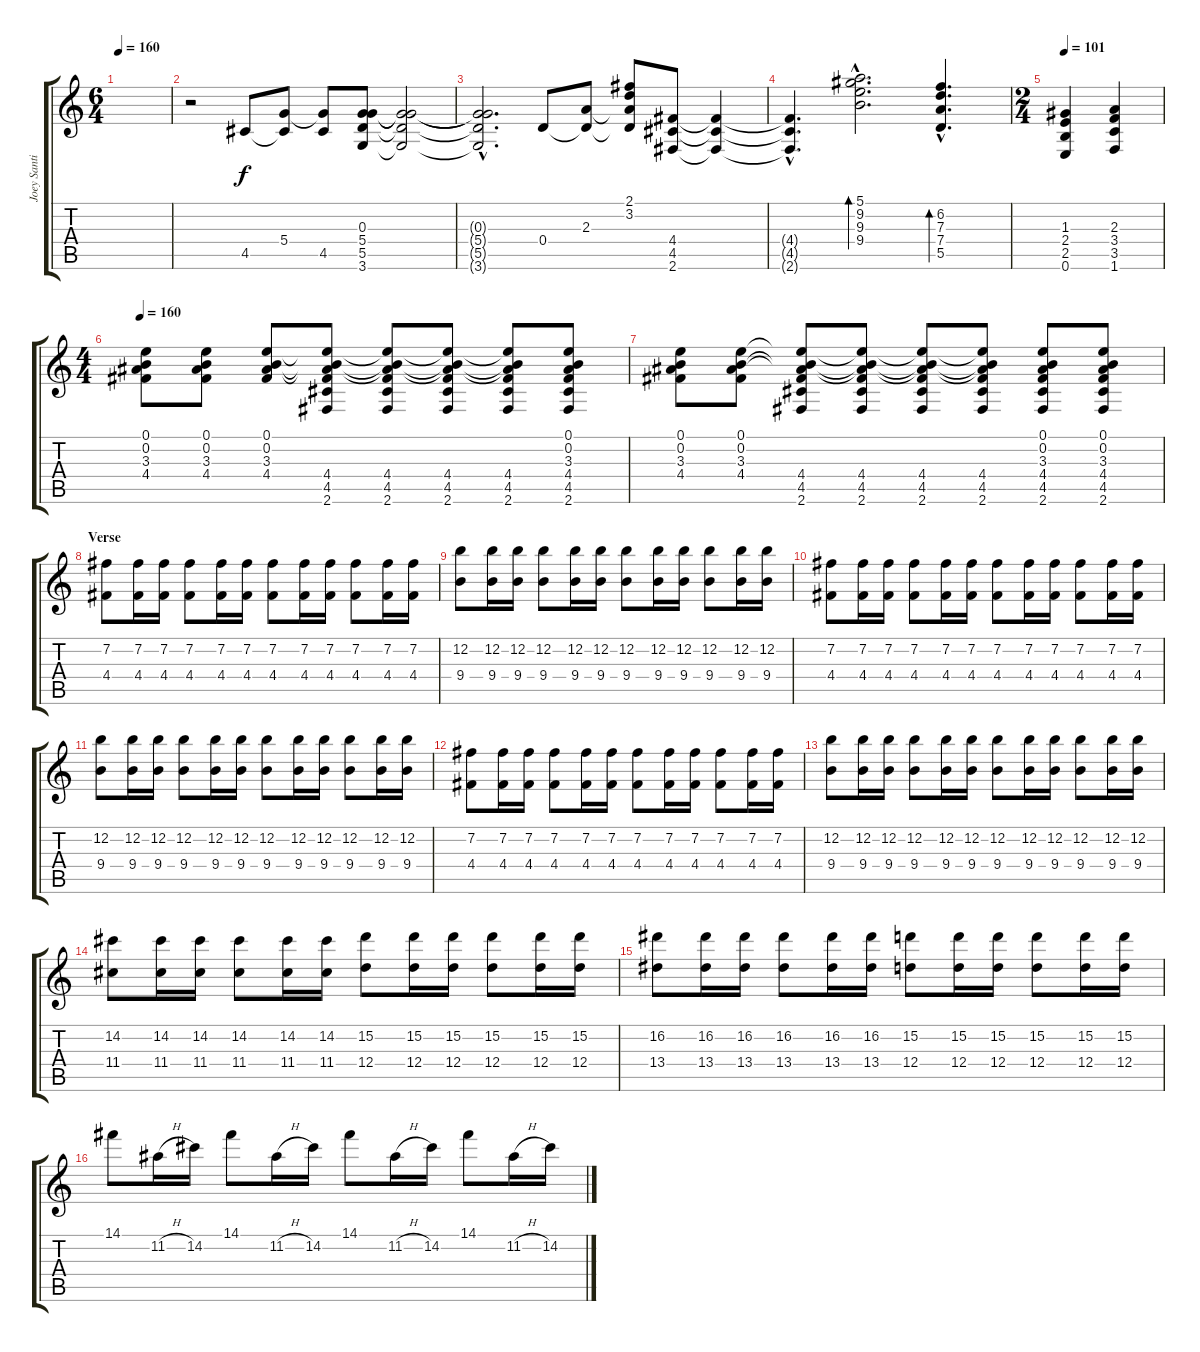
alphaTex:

\track ("Joey Santiago" "Joey Santi") {instrument distortionguitar}
\staff {score tabs}
\tuning (E4 B3 G3 D3 A2 E2) {hide}
\ts (6 4)
\tempo 160
\tempo 80
\tempo 160
\clef g2
\ks c
|
r.2 4.5.8 (5.4 4.5{t}).8 (5.4{t} 4.5).8 (0.3 5.4 5.5 3.6).8 (0.3{t} 5.4{t} 5.5{t} 3.6{t}).2{volume 2} |
(0.3{hac t} 5.4{hac t} 5.5{hac t} 3.6{hac t}).2{d} 0.4.8{volume 13} (2.3 0.4{t}).8 (2.1 3.2 2.3{t} 0.4{t}).8 (4.4 4.5 2.6).8 (4.4{t} 4.5{t} 2.6{t}).4{volume 8} |
(4.4{hac t} 4.5{hac t} 2.6{hac t}).4{d} (5.1{hac} 9.2{hac} 9.3{hac} 9.4{hac}).2{d bd 120 volume 10} (6.2{hac} 7.3{hac} 7.4{hac} 5.5{hac}).4{d bd 120} |
\ts (2 4)
\tempo 140
\tempo 101
(1.3 2.4 2.5 0.6).4 (2.3 3.4 3.5 1.6).4 |
\ts (4 4)
\tempo 160
(0.1 0.2 3.3 4.4).8 (0.1 0.2 3.3 4.4).8 (0.1 0.2 3.3 4.4).8 (0.1{t} 0.2{t} 3.3{t} 4.4 4.5 2.6).8 (0.1{t} 0.2{t} 3.3{t} 4.4 4.5 2.6).8 (0.1{t} 0.2{t} 3.3{t} 4.4 4.5 2.6).8 (0.1{t} 0.2{t} 3.3{t} 4.4 4.5 2.6).8 (0.1 0.2 3.3 4.4 4.5 2.6).8 |
(0.1 0.2 3.3 4.4).8 (0.1 0.2 3.3 4.4).8 (0.1{t} 0.2{t} 3.3{t} 4.4 4.5 2.6).8 (0.1{t} 0.2{t} 3.3{t} 4.4 4.5 2.6).8 (0.1{t} 0.2{t} 3.3{t} 4.4 4.5 2.6).8 (0.1{t} 0.2{t} 3.3{t} 4.4 4.5 2.6).8 (0.1 0.2 3.3 4.4 4.5 2.6).8 (0.1 0.2 3.3 4.4 4.5 2.6).8 |
\section ("" "Verse")
(7.2 4.4).8{volume 13} (7.2 4.4).16 (7.2 4.4).16 (7.2 4.4).8 (7.2 4.4).16 (7.2 4.4).16 (7.2 4.4).8 (7.2 4.4).16 (7.2 4.4).16 (7.2 4.4).8 (7.2 4.4).16 (7.2 4.4).16 |
(12.2 9.4).8 (12.2 9.4).16 (12.2 9.4).16 (12.2 9.4).8 (12.2 9.4).16 (12.2 9.4).16 (12.2 9.4).8 (12.2 9.4).16 (12.2 9.4).16 (12.2 9.4).8 (12.2 9.4).16 (12.2 9.4).16 |
(7.2 4.4).8 (7.2 4.4).16 (7.2 4.4).16 (7.2 4.4).8 (7.2 4.4).16 (7.2 4.4).16 (7.2 4.4).8 (7.2 4.4).16 (7.2 4.4).16 (7.2 4.4).8 (7.2 4.4).16 (7.2 4.4).16 |
(12.2 9.4).8 (12.2 9.4).16 (12.2 9.4).16 (12.2 9.4).8 (12.2 9.4).16 (12.2 9.4).16 (12.2 9.4).8 (12.2 9.4).16 (12.2 9.4).16 (12.2 9.4).8 (12.2 9.4).16 (12.2 9.4).16 |
(7.2 4.4).8 (7.2 4.4).16 (7.2 4.4).16 (7.2 4.4).8 (7.2 4.4).16 (7.2 4.4).16 (7.2 4.4).8 (7.2 4.4).16 (7.2 4.4).16 (7.2 4.4).8 (7.2 4.4).16 (7.2 4.4).16 |
(12.2 9.4).8 (12.2 9.4).16 (12.2 9.4).16 (12.2 9.4).8 (12.2 9.4).16 (12.2 9.4).16 (12.2 9.4).8 (12.2 9.4).16 (12.2 9.4).16 (12.2 9.4).8 (12.2 9.4).16 (12.2 9.4).16 |
(14.2 11.4).8 (14.2 11.4).16 (14.2 11.4).16 (14.2 11.4).8 (14.2 11.4).16 (14.2 11.4).16 (15.2 12.4).8 (15.2 12.4).16 (15.2 12.4).16 (15.2 12.4).8 (15.2 12.4).16 (15.2 12.4).16 |
(16.2 13.4).8 (16.2 13.4).16 (16.2 13.4).16 (16.2 13.4).8 (16.2 13.4).16 (16.2 13.4).16 (15.2 12.4).8 (15.2 12.4).16 (15.2 12.4).16 (15.2 12.4).8 (15.2 12.4).16 (15.2 12.4).16 |
14.1.8 11.2{h}.16 14.2.16 14.1.8 11.2{h}.16 14.2.16 14.1.8 11.2{h}.16 14.2.16 14.1.8 11.2{h}.16 14.2.16
